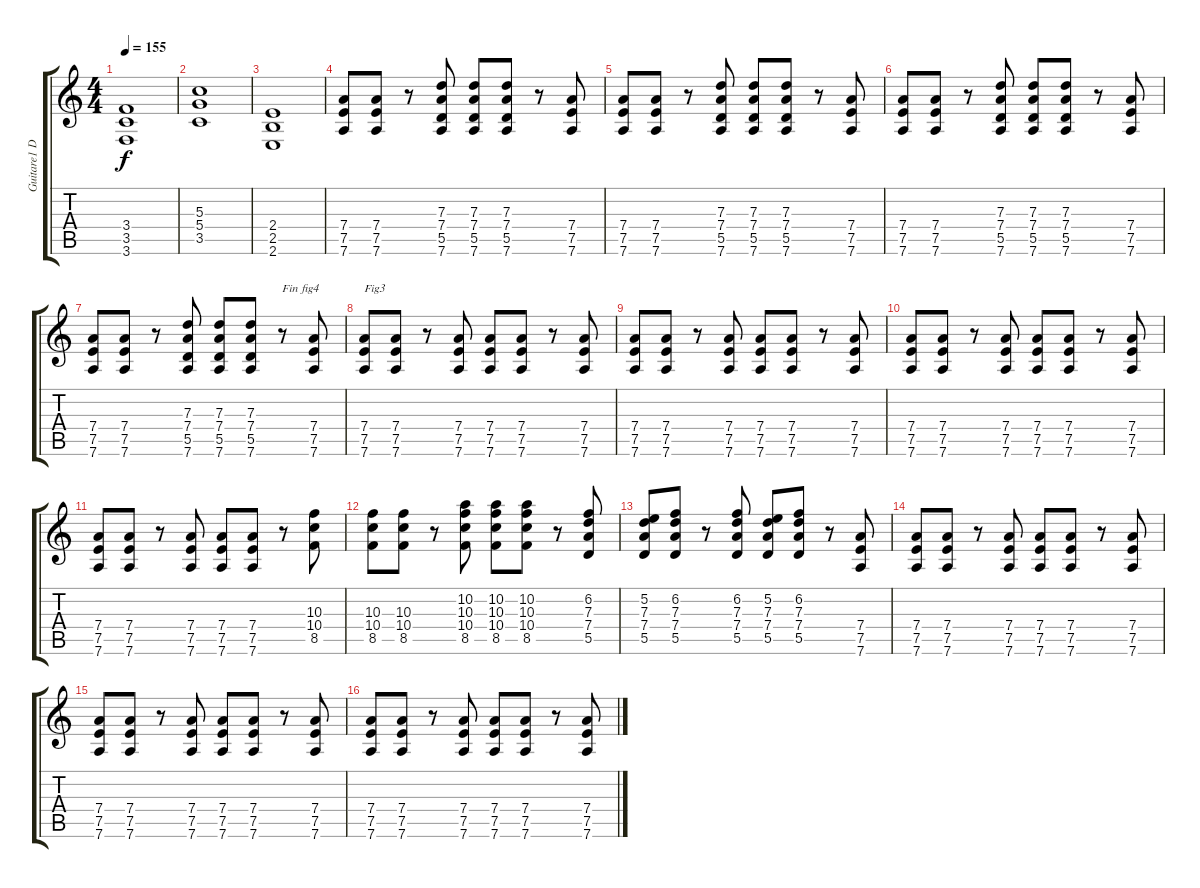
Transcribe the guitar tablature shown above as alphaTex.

\track ("Guitare1 Dr-D" "Guitare1 D") {instrument distortionguitar}
\staff {score tabs}
\tuning (E4 B3 G3 D3 A2 D2) {hide}
\ts (4 4)
\tempo 155
\clef g2
\ks c
(3.4 3.5 3.6).1{dy f} |
(5.3 5.4 3.5).1 |
(2.4 2.5 2.6).1 |
(7.4 7.5 7.6).8 (7.4 7.5 7.6).8 r.8 (7.3 7.4 5.5 7.6).8 (7.3 7.4 5.5 7.6).8 (7.3 7.4 5.5 7.6).8 r.8 (7.4 7.5 7.6).8 |
(7.4 7.5 7.6).8 (7.4 7.5 7.6).8 r.8 (7.3 7.4 5.5 7.6).8 (7.3 7.4 5.5 7.6).8 (7.3 7.4 5.5 7.6).8 r.8 (7.4 7.5 7.6).8 |
(7.4 7.5 7.6).8 (7.4 7.5 7.6).8 r.8 (7.3 7.4 5.5 7.6).8 (7.3 7.4 5.5 7.6).8 (7.3 7.4 5.5 7.6).8 r.8 (7.4 7.5 7.6).8 |
(7.4 7.5 7.6).8 (7.4 7.5 7.6).8 r.8 (7.3 7.4 5.5 7.6).8 (7.3 7.4 5.5 7.6).8 (7.3 7.4 5.5 7.6).8 r.8{txt "Fin fig4"} (7.4 7.5 7.6).8 |
(7.4 7.5 7.6).8{txt "Fig3"} (7.4 7.5 7.6).8 r.8 (7.4 7.5 7.6).8 (7.4 7.5 7.6).8 (7.4 7.5 7.6).8 r.8 (7.4 7.5 7.6).8 |
(7.4 7.5 7.6).8 (7.4 7.5 7.6).8 r.8 (7.4 7.5 7.6).8 (7.4 7.5 7.6).8 (7.4 7.5 7.6).8 r.8 (7.4 7.5 7.6).8 |
(7.4 7.5 7.6).8 (7.4 7.5 7.6).8 r.8 (7.4 7.5 7.6).8 (7.4 7.5 7.6).8 (7.4 7.5 7.6).8 r.8 (7.4 7.5 7.6).8 |
(7.4 7.5 7.6).8 (7.4 7.5 7.6).8 r.8 (7.4 7.5 7.6).8 (7.4 7.5 7.6).8 (7.4 7.5 7.6).8 r.8 (10.3 10.4 8.5).8 |
(10.3 10.4 8.5).8 (10.3 10.4 8.5).8 r.8 (10.2 10.3 10.4 8.5).8 (10.2 10.3 10.4 8.5).8 (10.2 10.3 10.4 8.5).8 r.8 (6.2 7.3 7.4 5.5).8 |
(5.2 7.3 7.4 5.5).8 (6.2 7.3 7.4 5.5).8 r.8 (6.2 7.3 7.4 5.5).8 (5.2 7.3 7.4 5.5).8 (6.2 7.3 7.4 5.5).8 r.8 (7.4 7.5 7.6).8 |
(7.4 7.5 7.6).8 (7.4 7.5 7.6).8 r.8 (7.4 7.5 7.6).8 (7.4 7.5 7.6).8 (7.4 7.5 7.6).8 r.8 (7.4 7.5 7.6).8 |
(7.4 7.5 7.6).8 (7.4 7.5 7.6).8 r.8 (7.4 7.5 7.6).8 (7.4 7.5 7.6).8 (7.4 7.5 7.6).8 r.8 (7.4 7.5 7.6).8 |
(7.4 7.5 7.6).8 (7.4 7.5 7.6).8 r.8 (7.4 7.5 7.6).8 (7.4 7.5 7.6).8 (7.4 7.5 7.6).8 r.8 (7.4 7.5 7.6).8
